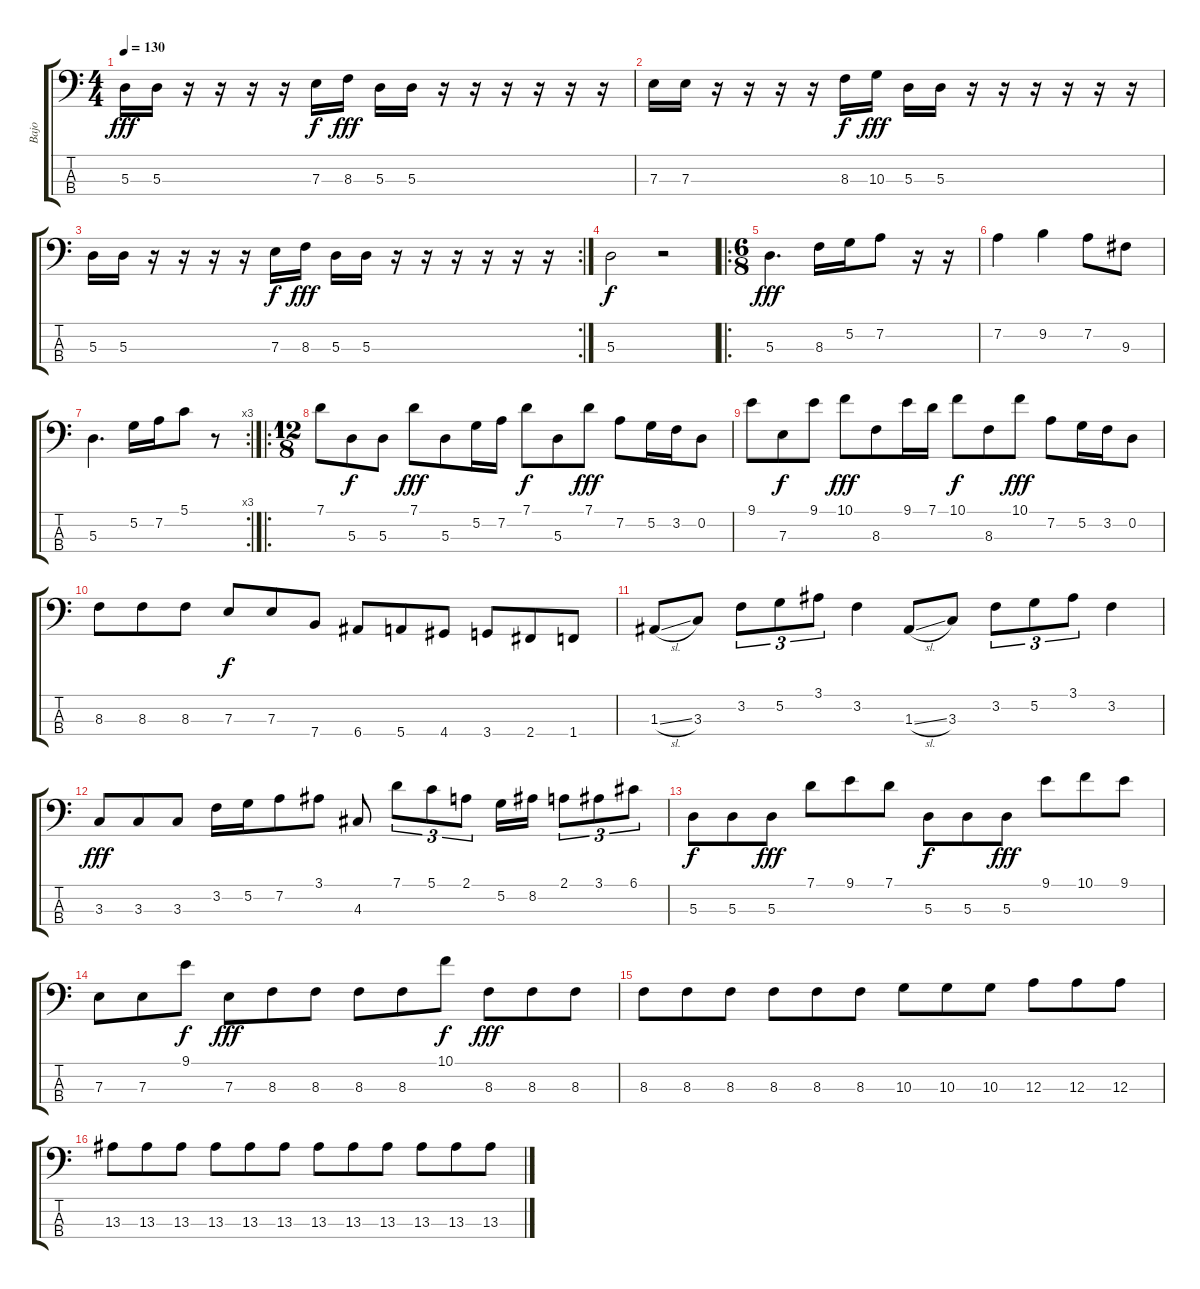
\track ("Bajo" "Bajo") {instrument electricbassfinger}
\staff {score tabs}
\tuning (G2 D2 A1 E1) {hide}
\ts (4 4)
\tempo 130
\clef f4
\ks c
5.3.16{dy fff} 5.3.16 r.16 r.16 r.16 r.16 7.3.16{dy f} 8.3.16{dy fff} 5.3.16 5.3.16 r.16 r.16 r.16 r.16 r.16 r.16 |
7.3.16 7.3.16 r.16 r.16 r.16 r.16 8.3.16{dy f} 10.3.16{dy fff} 5.3.16 5.3.16 r.16 r.16 r.16 r.16 r.16 r.16 |
\rc 2
5.3.16 5.3.16 r.16 r.16 r.16 r.16 7.3.16{dy f} 8.3.16{dy fff} 5.3.16 5.3.16 r.16 r.16 r.16 r.16 r.16 r.16 |
5.3.2{dy f} r.2 |
\ro
\ts (6 8)
5.3.4{d dy fff} 8.3.16 5.2.16 7.2.8 r.16 r.16 |
7.2.4 9.2.4 7.2.8 9.3.8 |
\rc 3
5.3.4{d} 5.2.16 7.2.16 5.1.8 r.8 |
\ro
\ts (12 8)
7.1.8 5.3.8{dy f} 5.3.8 7.1.8{dy fff} 5.3.8 5.2.16 7.2.16 7.1.8{dy f} 5.3.8 7.1.8{dy fff} 7.2.8 5.2.16 3.2.16 0.2.8 |
9.1.8 7.3.8{dy f} 9.1.8 10.1.8{dy fff} 8.3.8 9.1.16 7.1.16 10.1.8{dy f} 8.3.8 10.1.8{dy fff} 7.2.8 5.2.16 3.2.16 0.2.8 |
8.3.8 8.3.8 8.3.8 7.3.8{dy f} 7.3.8 7.4.8 6.4.8 5.4.8 4.4.8 3.4.8 2.4.8 1.4.8 |
1.3{sl}.8 3.3.8 3.2.8{tu (3 2)} 5.2.8{tu (3 2)} 3.1.8{tu (3 2)} 3.2.4 1.3{sl}.8 3.3.8 3.2.8{tu (3 2)} 5.2.8{tu (3 2)} 3.1.8{tu (3 2)} 3.2.4 |
3.3.8{dy fff} 3.3.8 3.3.8 3.2.16 5.2.16 7.2.8 3.1.8 4.3.8 7.1.8{tu (3 2)} 5.1.8{tu (3 2)} 2.1.8{tu (3 2)} 5.2.16 8.2.16 2.1.8{tu (3 2)} 3.1.8{tu (3 2)} 6.1.8{tu (3 2)} |
5.3.8{dy f} 5.3.8 5.3.8{dy fff} 7.1.8 9.1.8 7.1.8 5.3.8{dy f} 5.3.8 5.3.8{dy fff} 9.1.8 10.1.8 9.1.8 |
7.3.8 7.3.8 9.1.8{dy f} 7.3.8{dy fff} 8.3.8 8.3.8 8.3.8 8.3.8 10.1.8{dy f} 8.3.8{dy fff} 8.3.8 8.3.8 |
8.3.8 8.3.8 8.3.8 8.3.8 8.3.8 8.3.8 10.3.8 10.3.8 10.3.8 12.3.8 12.3.8 12.3.8 |
13.3.8 13.3.8 13.3.8 13.3.8 13.3.8 13.3.8 13.3.8 13.3.8 13.3.8 13.3.8 13.3.8 13.3.8
